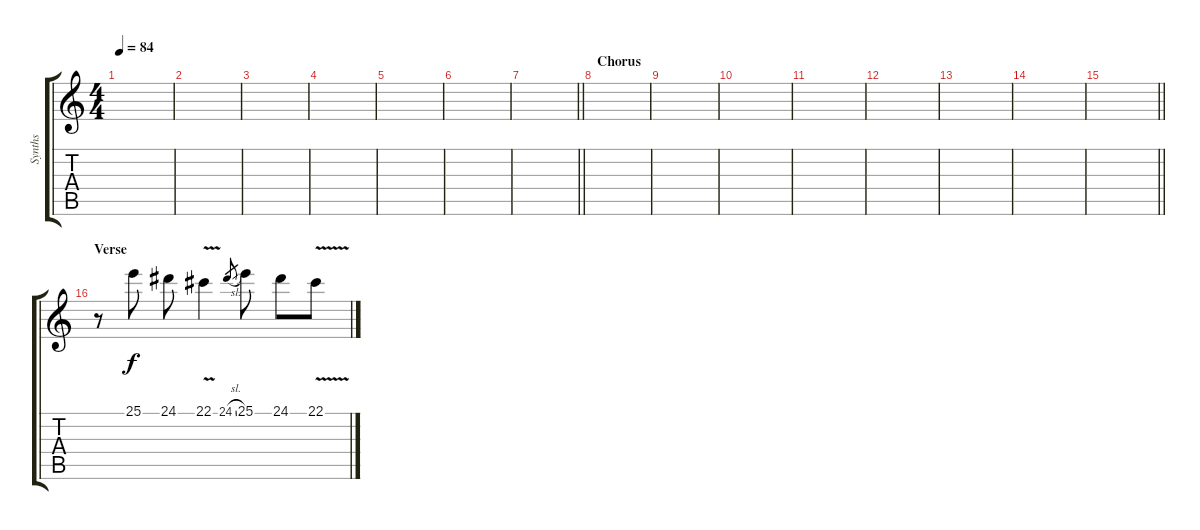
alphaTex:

\track ("Synths" "Synths") {instrument lead2sawtooth}
\staff {score tabs}
\tuning (Eb4 Bb3 Gb3 Db3 Ab2 Eb2) {hide}
\ts (4 4)
\tempo 84
\clef g2
\ks c
|
|
|
|
|
|
\barLineRight lightlight
|
\section ("" "Chorus")
|
|
|
|
|
|
|
\barLineRight lightlight
|
\section ("" "Verse")
r.8 25.1.8 24.1.8 22.1{v}.4 24.1{sl}.8{gr} 25.1.8 24.1.8 22.1{v}.8
